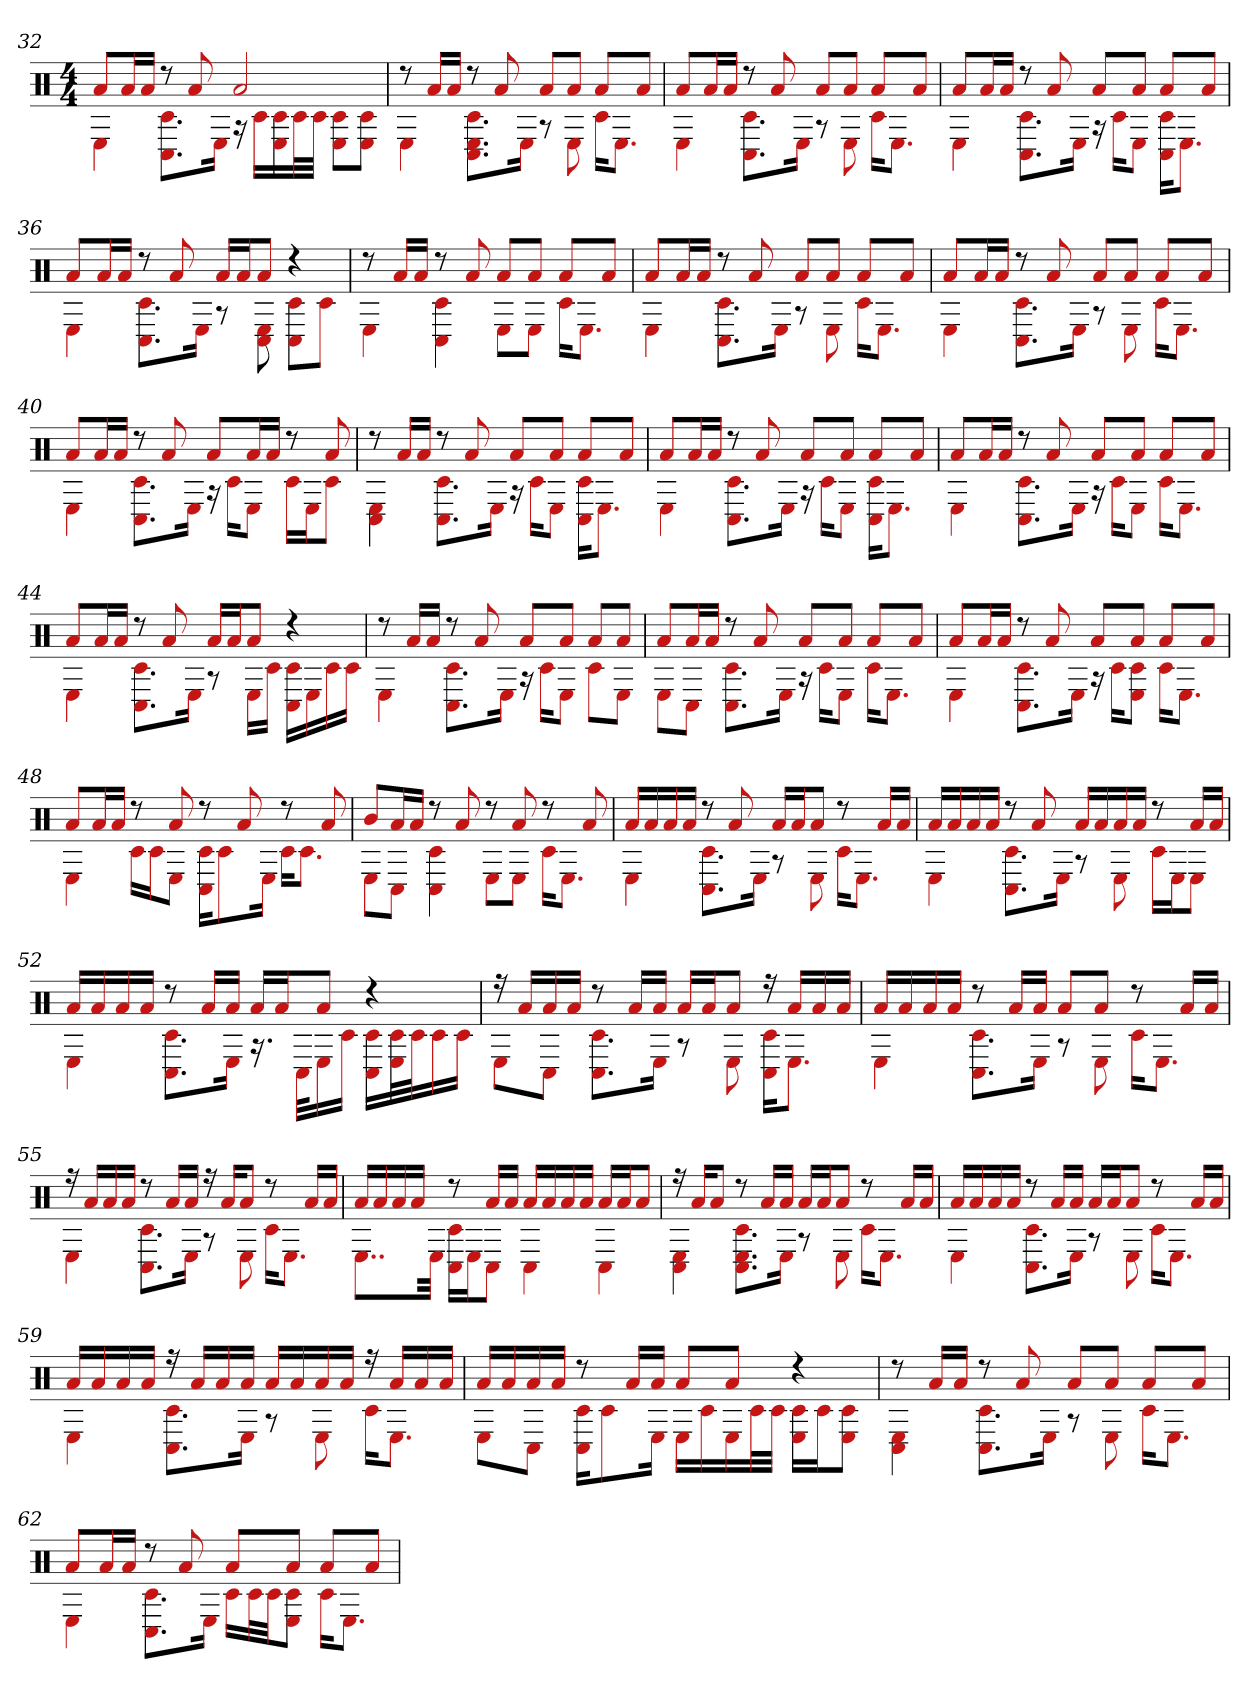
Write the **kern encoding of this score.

**kern
*part1
*staff1
*clefX
*k[]
*M4/4
=32
*^
8aL	4E
16aL	.
16aJJ	.
8r	8.C# 8.c#L
8a	.
.	16EJk
2a	16r
.	16c#LL
.	16c# 16E
.	32c#L
.	32c#JJJ
.	8E 8c#L
.	8c# 8EJ
=33	=33
8r	4E
16aLL	.
16aJJ	.
8r	8.C# 8.c# 8.EL
8a	.
.	16EJk
8aL	8r
8aJ	8E
8aL	16c#KL
.	8.EJ
8aJ	.
=34	=34
8aL	4E
16aL	.
16aJJ	.
8r	8.C# 8.c#L
8a	.
.	16EJk
8aL	8r
8aJ	8E
8aL	16c#KL
.	8.EJ
8aJ	.
=35	=35
8aL	4E
16aL	.
16aJJ	.
8r	8.C# 8.c#L
8a	.
.	16EJk
8aL	16r
.	16c#KL
8aJ	8EJ
8aL	16C# 16c#KL
.	8.EJ
8aJ	.
=36	=36
8aL	4E
16aL	.
16aJJ	.
8r	8.C# 8.c#L
8a	.
.	16EJk
16aLL	8r
16aJ	.
8aJ	8C# 8E
4r	8C# 8c#L
.	8c#J
=37	=37
8r	4E
16aLL	.
16aJJ	.
8r	4C# 4c#
8a	.
8aL	8EL
8aJ	8EJ
8aL	16c#KL
.	8.EJ
8aJ	.
=38	=38
8aL	4E
16aL	.
16aJJ	.
8r	8.C# 8.c#L
8a	.
.	16EJk
8aL	8r
8aJ	8E
8aL	16c#KL
.	8.EJ
8aJ	.
=39	=39
8aL	4E
16aL	.
16aJJ	.
8r	8.C# 8.c#L
8a	.
.	16EJk
8aL	8r
8aJ	8E
8aL	16c#KL
.	8.EJ
8aJ	.
=40	=40
8aL	4E
16aL	.
16aJJ	.
8r	8.C# 8.c#L
8a	.
.	16EJk
8aL	16r
.	16c#KL
16aL	8EJ
16aJJ	.
8r	16c#LL
.	16EJ
8a	8c#J
=41	=41
8r	4C# 4E
16aLL	.
16aJJ	.
8r	8.C# 8.c#L
8a	.
.	16EJk
8aL	16r
.	16c#KL
8aJ	8EJ
8aL	16C# 16c#KL
.	8.EJ
8aJ	.
=42	=42
8aL	4E
16aL	.
16aJJ	.
8r	8.C# 8.c#L
8a	.
.	16EJk
8aL	16r
.	16c#KL
8aJ	8EJ
8aL	16C# 16c#KL
.	8.EJ
8aJ	.
=43	=43
8aL	4E
16aL	.
16aJJ	.
8r	8.C# 8.c#L
8a	.
.	16EJk
8aL	16r
.	16c#KL
8aJ	8EJ
8aL	16c#KL
.	8.EJ
8aJ	.
=44	=44
8aL	4E
16aL	.
16aJJ	.
8r	8.C# 8.c#L
8a	.
.	16EJk
16aLL	8r
16aJ	.
8aJ	16ELL
.	16c#JJ
4r	16C# 16c#LL
.	16E
.	16c#
.	16c#JJ
=45	=45
8r	4E
16aLL	.
16aJJ	.
8r	8.C# 8.c#L
8a	.
.	16EJk
8aL	16r
.	16c#KL
8aJ	8EJ
8aL	8c#L
8aJ	8EJ
=46	=46
8aL	8EL
16aL	8C#J
16aJJ	.
8r	8.C# 8.c#L
8a	.
.	16EJk
8aL	16r
.	16c#KL
8aJ	8EJ
8aL	16c#KL
.	8.EJ
8aJ	.
=47	=47
8aL	4E
16aL	.
16aJJ	.
8r	8.C# 8.c#L
8a	.
.	16EJk
8aL	16r
.	16c#KL
8aJ	8E 8c#J
8aL	16c#KL
.	8.EJ
8aJ	.
=48	=48
8aL	4E
16aL	.
16aJJ	.
8r	16c#LL
.	16c#J
8a	8EJ
8r	16C# 16c#KL
.	8c#
8a	.
.	16EJk
8r	16c#KL
.	8.c#J
8a	.
=49	=49
8bL	8EL
16aL	8C#J
16aJJ	.
8r	4C# 4c#
8a	.
8r	8EL
8a	8EJ
8r	16c#KL
.	8.EJ
8a	.
=50	=50
16aLL	4E
16a	.
16a	.
16aJJ	.
8r	8.C# 8.c#L
8a	.
.	16EJk
16aLL	8r
16aJ	.
8aJ	8E
8r	16c#KL
.	8.EJ
16aLL	.
16aJJ	.
=51	=51
16aLL	4E
16a	.
16a	.
16aJJ	.
8r	8.C# 8.c#L
8a	.
.	16EJk
16aLL	8r
16a	.
16a	8E
16aJJ	.
8r	16c#LL
.	16EJ
16aLL	8EJ
16aJJ	.
=52	=52
16aLL	4E
16a	.
16a	.
16aJJ	.
8r	8.C# 8.c#L
16aLL	.
16aJJ	16EJk
16aLL	16.r
16aJ	.
.	32C#KLL
8aJ	16E
.	16c#JJ
4r	16C# 16c#LL
.	32c# 32EL
.	32c#J
.	16c#
.	16c#JJ
=53	=53
16r	8EL
16aLL	.
16a	8C#J
16aJJ	.
8r	8.C# 8.c#L
16aLL	.
16aJJ	16EJk
16aLL	8r
16aJ	.
8aJ	8E
16r	16C# 16c#KL
16aLL	8.EJ
16a	.
16aJJ	.
=54	=54
16aLL	4E
16a	.
16a	.
16aJJ	.
8r	8.c# 8.C#L
16aLL	.
16aJJ	16EJk
8aL	8r
8aJ	8E
8r	16c#KL
.	8.EJ
16aLL	.
16aJJ	.
=55	=55
16r	4E
16aLL	.
16a	.
16aJJ	.
8r	8.C# 8.c#L
16aLL	.
16aJJ	16EJk
16r	8r
16aKL	.
8aJ	8E
8r	16c#KL
.	8.EJ
16aLL	.
16aJJ	.
=56	=56
16aLL	8..EL
16a	.
16a	.
16aJJ	.
.	32EJkk
8r	16C# 16c#LL
.	16EJ
16aLL	8C#J
16aJJ	.
16aLL	4C#
16a	.
16a	.
16aJJ	.
16aLL	4C#
16aJ	.
8aJ	.
=57	=57
16r	4C# 4E
16aKL	.
8aJ	.
8r	8.E 8.c# 8.C#L
16aLL	.
16aJJ	16EJk
16aLL	8r
16aJ	.
8aJ	8E
8r	16c#KL
.	8.EJ
16aLL	.
16aJJ	.
=58	=58
16aLL	4E
16a	.
16a	.
16aJJ	.
8r	8.C# 8.c#L
16aLL	.
16aJJ	16EJk
16aLL	8r
16aJ	.
8aJ	8E
8r	16c#KL
.	8.EJ
16aLL	.
16aJJ	.
=59	=59
16aLL	4E
16a	.
16a	.
16aJJ	.
16r	8.C# 8.c#L
16aLL	.
16a	.
16aJJ	16EJk
16aLL	8r
16a	.
16a	8E
16aJJ	.
16r	16c#KL
16aLL	8.EJ
16a	.
16aJJ	.
=60	=60
16aLL	8EL
16a	.
16a	8C#J
16aJJ	.
8r	16C# 16c#KL
.	8c#
16aLL	.
16aJJ	16EJk
8aL	16ELL
.	16c#
8aJ	16E
.	32c#L
.	32c#JJJ
4r	16E 16c#LL
.	16c#J
.	8E 8c#J
=61	=61
8r	4C# 4E
16aLL	.
16aJJ	.
8r	8.C# 8.c#L
8a	.
.	16EJk
8aL	8r
8aJ	8E
8aL	16c#KL
.	8.EJ
8aJ	.
=62	=62
8aL	4E
16aL	.
16aJJ	.
8r	8.C# 8.c#L
8a	.
.	16EJk
8aL	16c#LL
.	32c#L
.	32c#JJ
8aJ	8c# 8EJ
8aL	16c#KL
.	8.EJ
8aJ	.
*v	*v
=
*-
